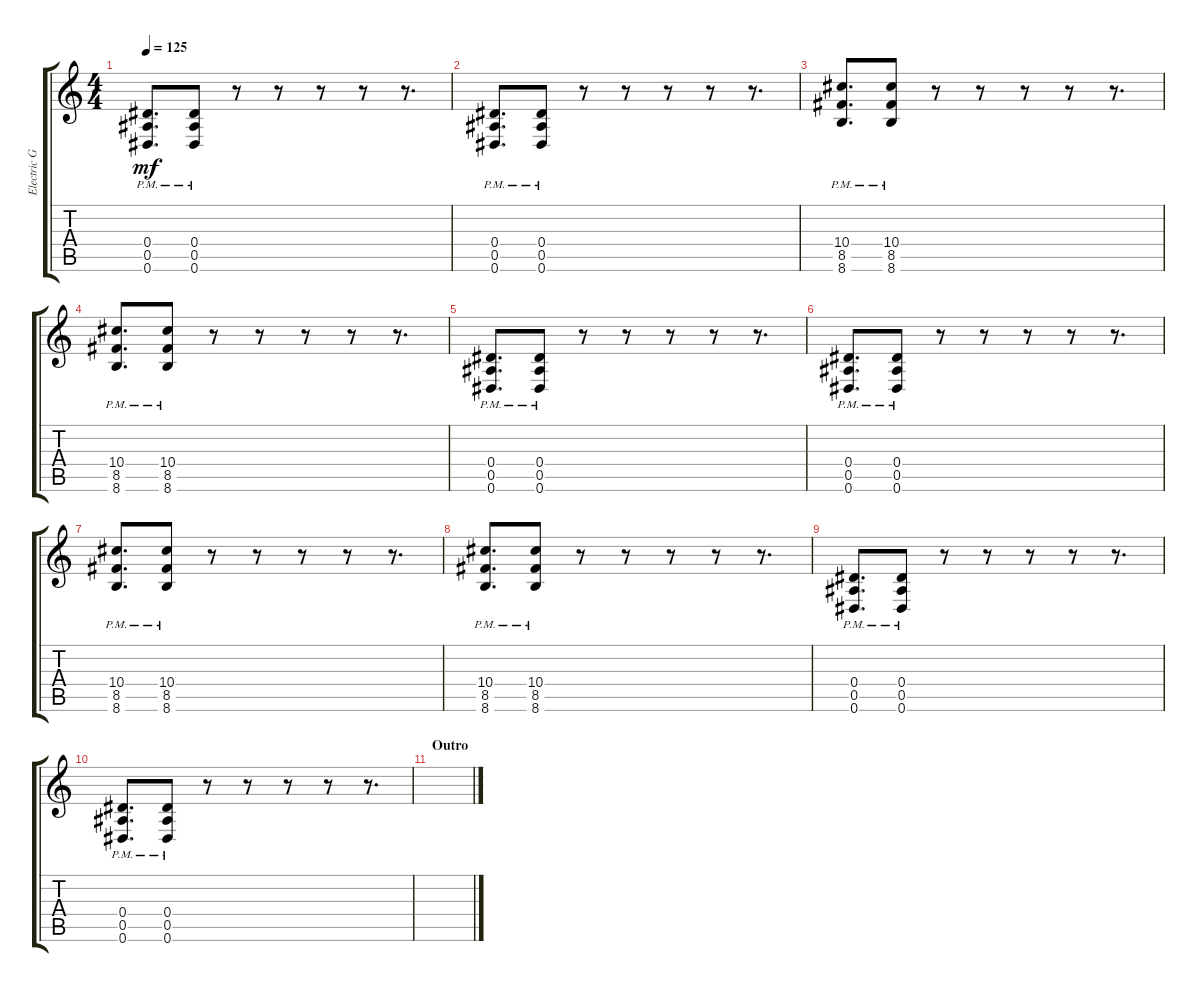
\track ("Electric Guitar" "Electric G") {instrument distortionguitar}
\staff {score tabs}
\tuning (F4 C4 Ab3 Eb3 Bb2 Eb2) {hide}
\ts (4 4)
\tempo 125
\clef g2
\ks c
(0.4{pm} 0.5{pm} 0.6{pm}).8{d dy mf} (0.4{pm} 0.5{pm} 0.6{pm}).8 r.8 r.8 r.8 r.8 r.8{d} |
(0.4{pm} 0.5{pm} 0.6{pm}).8{d} (0.4{pm} 0.5{pm} 0.6{pm}).8 r.8 r.8 r.8 r.8 r.8{d} |
(10.4{pm} 8.5{pm} 8.6{pm}).8{d} (10.4{pm} 8.5{pm} 8.6{pm}).8 r.8 r.8 r.8 r.8 r.8{d} |
(10.4{pm} 8.5{pm} 8.6{pm}).8{d} (10.4{pm} 8.5{pm} 8.6{pm}).8 r.8 r.8 r.8 r.8 r.8{d} |
(0.4{pm} 0.5{pm} 0.6{pm}).8{d} (0.4{pm} 0.5{pm} 0.6{pm}).8 r.8 r.8 r.8 r.8 r.8{d} |
(0.4{pm} 0.5{pm} 0.6{pm}).8{d} (0.4{pm} 0.5{pm} 0.6{pm}).8 r.8 r.8 r.8 r.8 r.8{d} |
(10.4{pm} 8.5{pm} 8.6{pm}).8{d} (10.4{pm} 8.5{pm} 8.6{pm}).8 r.8 r.8 r.8 r.8 r.8{d} |
(10.4{pm} 8.5{pm} 8.6{pm}).8{d} (10.4{pm} 8.5{pm} 8.6{pm}).8 r.8 r.8 r.8 r.8 r.8{d} |
(0.4{pm} 0.5{pm} 0.6{pm}).8{d} (0.4{pm} 0.5{pm} 0.6{pm}).8 r.8 r.8 r.8 r.8 r.8{d} |
(0.4{pm} 0.5{pm} 0.6{pm}).8{d} (0.4{pm} 0.5{pm} 0.6{pm}).8 r.8 r.8 r.8 r.8 r.8{d} |
\section ("" "Outro")
